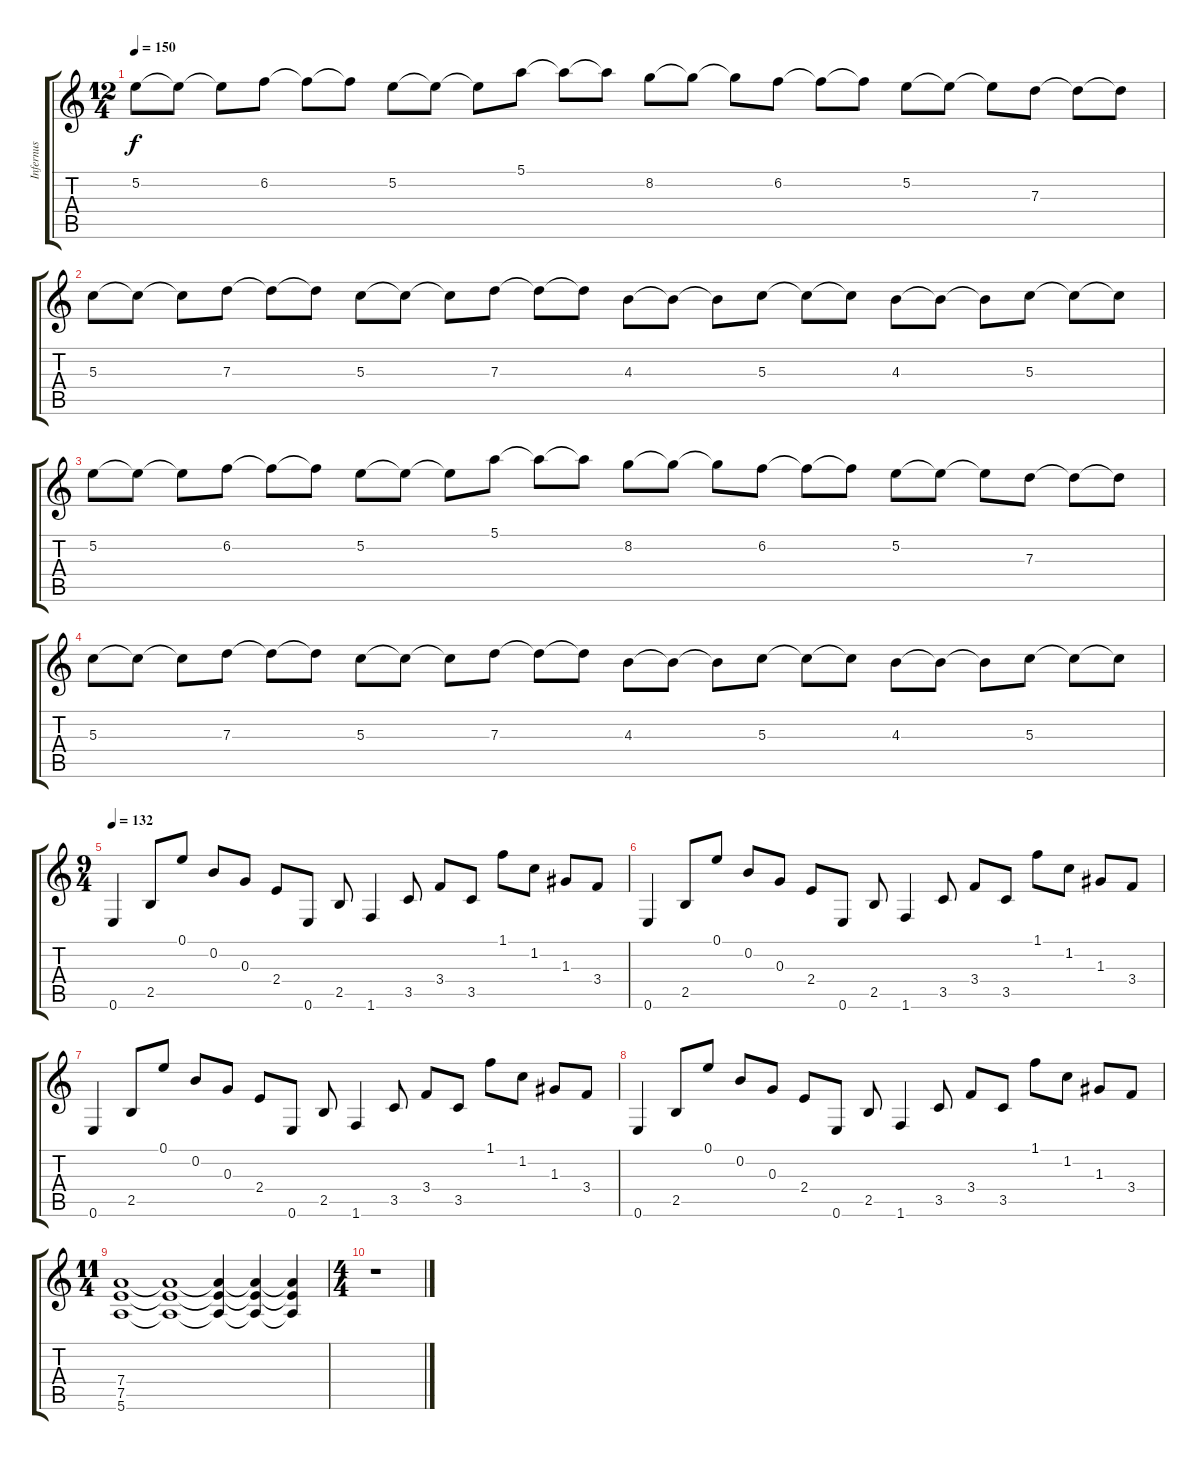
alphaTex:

\track ("Infernus" "Infernus") {instrument distortionguitar}
\staff {score tabs}
\tuning (E4 B3 G3 D3 A2 E2) {hide}
\ts (12 4)
\tempo 150
\clef g2
\ks c
5.2.8{dy f} 5.2{t}.8 5.2{t}.8 6.2.8 6.2{t}.8 6.2{t}.8 5.2.8 5.2{t}.8 5.2{t}.8 5.1.8 5.1{t}.8 5.1{t}.8 8.2.8 8.2{t}.8 8.2{t}.8 6.2.8 6.2{t}.8 6.2{t}.8 5.2.8 5.2{t}.8 5.2{t}.8 7.3.8 7.3{t}.8 7.3{t}.8 |
5.3.8 5.3{t}.8 5.3{t}.8 7.3.8 7.3{t}.8 7.3{t}.8 5.3.8 5.3{t}.8 5.3{t}.8 7.3.8 7.3{t}.8 7.3{t}.8 4.3.8 4.3{t}.8 4.3{t}.8 5.3.8 5.3{t}.8 5.3{t}.8 4.3.8 4.3{t}.8 4.3{t}.8 5.3.8 5.3{t}.8 5.3{t}.8 |
5.2.8 5.2{t}.8 5.2{t}.8 6.2.8 6.2{t}.8 6.2{t}.8 5.2.8 5.2{t}.8 5.2{t}.8 5.1.8 5.1{t}.8 5.1{t}.8 8.2.8 8.2{t}.8 8.2{t}.8 6.2.8 6.2{t}.8 6.2{t}.8 5.2.8 5.2{t}.8 5.2{t}.8 7.3.8 7.3{t}.8 7.3{t}.8 |
5.3.8 5.3{t}.8 5.3{t}.8 7.3.8 7.3{t}.8 7.3{t}.8 5.3.8 5.3{t}.8 5.3{t}.8 7.3.8 7.3{t}.8 7.3{t}.8 4.3.8 4.3{t}.8 4.3{t}.8 5.3.8 5.3{t}.8 5.3{t}.8 4.3.8 4.3{t}.8 4.3{t}.8 5.3.8 5.3{t}.8 5.3{t}.8 |
\ts (9 4)
\tempo 132
0.6.4 2.5.8 0.1.8 0.2.8 0.3.8 2.4.8 0.6.8 2.5.8 1.6.4 3.5.8 3.4.8 3.5.8 1.1.8 1.2.8 1.3.8 3.4.8 |
0.6.4 2.5.8 0.1.8 0.2.8 0.3.8 2.4.8 0.6.8 2.5.8 1.6.4 3.5.8 3.4.8 3.5.8 1.1.8 1.2.8 1.3.8 3.4.8 |
0.6.4 2.5.8 0.1.8 0.2.8 0.3.8 2.4.8 0.6.8 2.5.8 1.6.4 3.5.8 3.4.8 3.5.8 1.1.8 1.2.8 1.3.8 3.4.8 |
0.6.4 2.5.8 0.1.8 0.2.8 0.3.8 2.4.8 0.6.8 2.5.8 1.6.4 3.5.8 3.4.8 3.5.8 1.1.8 1.2.8 1.3.8 3.4.8 |
\ts (11 4)
(7.4 7.5 5.6).1 (7.4{t} 7.5{t} 5.6{t}).1{volume 14} (7.4{t} 7.5{t} 5.6{t}).4{volume 12} (7.4{t} 7.5{t} 5.6{t}).4 (7.4{t} 7.5{t} 5.6{t}).4 |
\ts (4 4)
r.1
